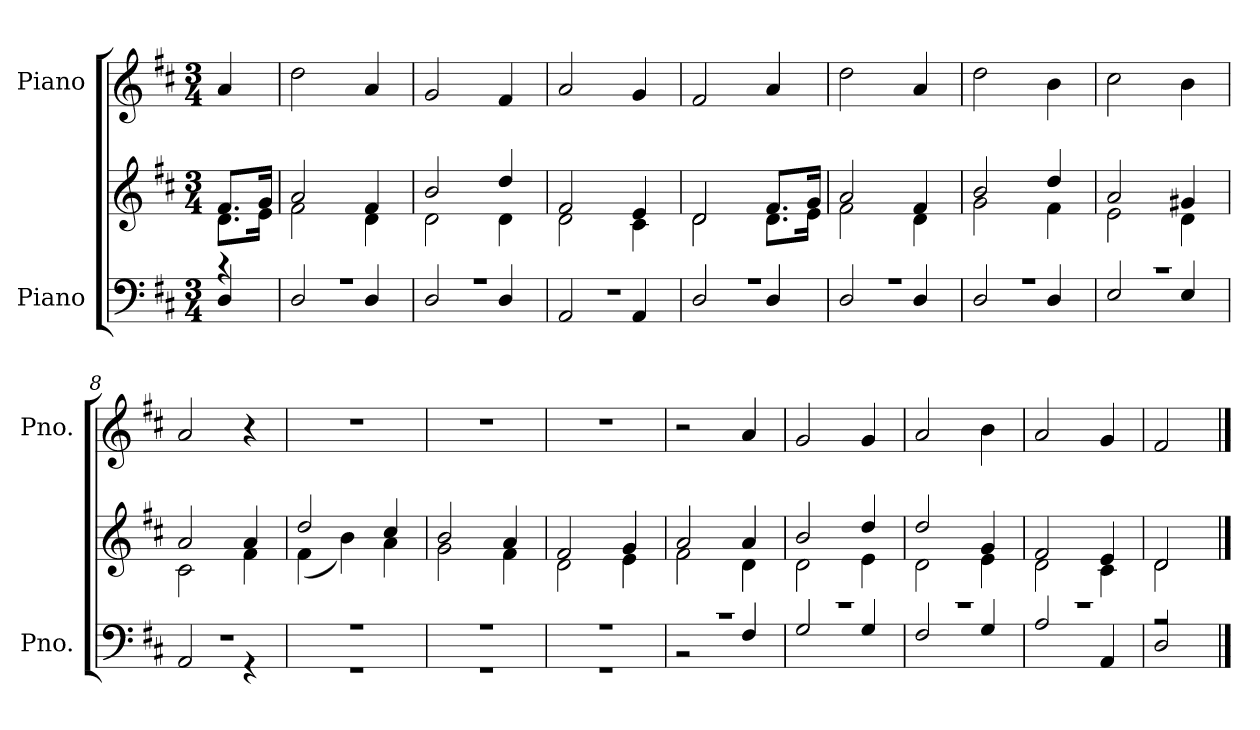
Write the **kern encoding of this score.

**kern	**kern	**kern
*part2	*part2	*part1
*staff3	*staff2	*staff1
*I"Piano	*	*I"Piano
*I'Pno.	*	*I'Pno.
*clefF4	*clefG2	*clefG2
*k[f#c#]	*k[f#c#]	*k[f#c#]
*D:	*D:	*D:
*M3/4	*M3/4	*M3/4
=	=	=
*^	*^	*
4r	4D/	8.f#/L	8.d\L	4a/
.	.	16g/Jk	16e\Jk	.
=1	=1	=1	=1	=1
2.r	2D/	2a/	2f#\	2dd\
.	4D/	4f#/	4d\	4a/
=2	=2	=2	=2	=2
2.r	2D/	2b/	2d\	2g/
.	4D/	4dd/	4d\	4f#/
=3	=3	=3	=3	=3
2.r	2AA/	2f#/	2d\	2a/
.	4AA/	4e/	4c#\	4g/
=4	=4	=4	=4	=4
2.r	2D/	2d/	2d\	2f#/
.	4D/	8.f#/L	8.d\L	4a/
.	.	16g/Jk	16e\Jk	.
=5	=5	=5	=5	=5
2.r	2D/	2a/	2f#\	2dd\
.	4D/	4f#/	4d\	4a/
=6	=6	=6	=6	=6
2.r	2D/	2b/	2g\	2dd\
.	4D/	4dd/	4f#\	4b\
=7	=7	=7	=7	=7
2.r	2E/	2a/	2e\	2cc#\
.	4E/	4g#X/	4d\	4b\
=8	=8	=8	=8	=8
2.r	2AA/	2a/	2c#\	2a/
.	4r	4a/	4f#\	4r
=9	=9	=9	=9	=9
2.r	2.r	2dd/	(4f#\	2.r
.	.	.	4b\)	.
.	.	4cc#/	4a\	.
=10	=10	=10	=10	=10
2.r	2.r	2b/	2g\	2.r
.	.	4a/	4f#\	.
!!LO:LB:g=z
=11	=11	=11	=11	=11
2.r	2.r	2f#/	2d\	2.r
.	.	4g/	4e\	.
=12	=12	=12	=12	=12
2.r	2r	2a/	2f#\	2r
.	4F#/	4a/	4d\	4a/
=13	=13	=13	=13	=13
2.r	2G/	2b/	2d\	2g/
.	4G/	4dd/	4e\	4g/
=14	=14	=14	=14	=14
2.r	2F#/	2dd/	2d\	2a/
.	4G/	4g/	4e\	4b\
=15	=15	=15	=15	=15
2.r	2A/	2f#/	2d\	2a/
.	4AA/	4e/	4c#\	4g/
=16	=16	=16	=16	=16
2r	2D/	2d/	2d\	2f#/
*v	*v	*	*	*
*	*v	*v	*
==	==	==
*-	*-	*-
